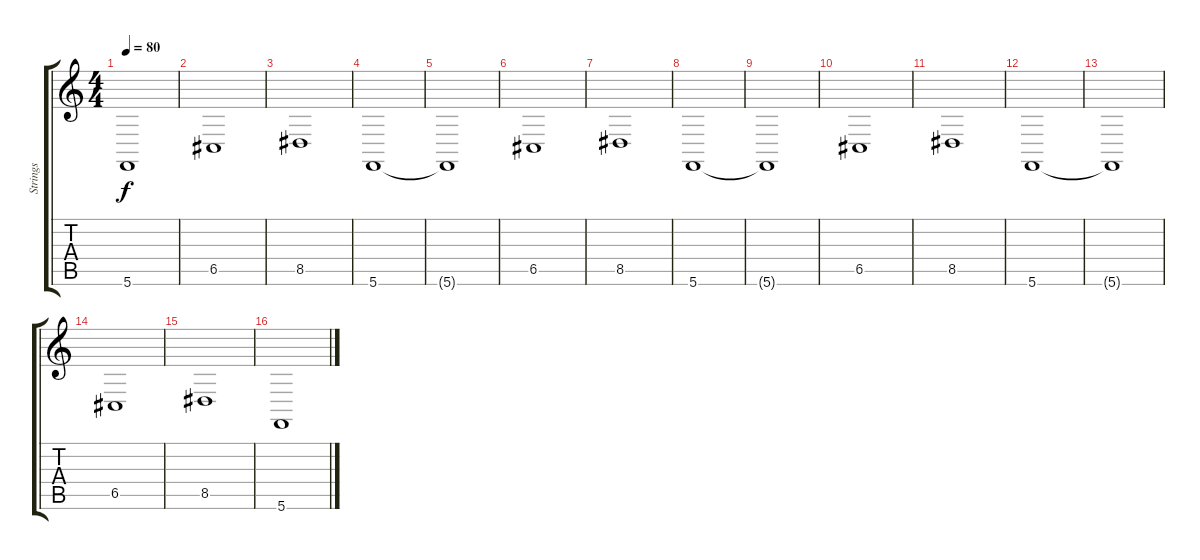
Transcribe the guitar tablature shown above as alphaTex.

\track ("Strings" "Strings") {instrument stringensemble2}
\staff {score tabs}
\tuning (D4 A3 F3 C3 G2 C2) {hide}
\ts (4 4)
\tempo 80
\clef g2
\ks c
5.6{t}.1{dy f} |
6.5.1 |
8.5.1 |
5.6.1 |
5.6{t}.1 |
6.5.1 |
8.5.1 |
5.6.1 |
5.6{t}.1 |
6.5.1 |
8.5.1 |
5.6.1 |
5.6{t}.1 |
6.5.1 |
8.5.1 |
5.6.1
